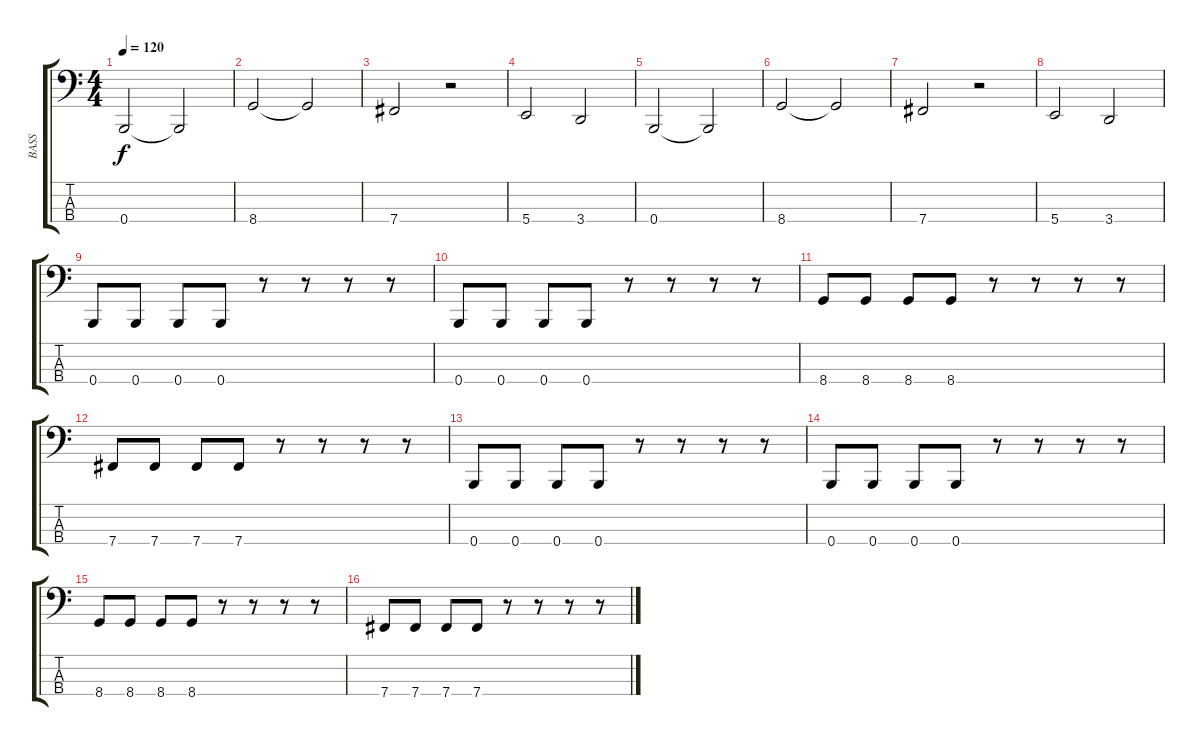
\track ("BASS" "BASS") {instrument electricbasspick}
\staff {score tabs}
\tuning (E2 B1 Gb1 B0) {hide}
\ts (4 4)
\tempo 120
\clef f4
\ks c
0.4.2{dy f} 0.4{t}.2 |
8.4.2 8.4{t}.2 |
7.4.2 r.2 |
5.4.2 3.4.2 |
0.4.2 0.4{t}.2 |
8.4.2 8.4{t}.2 |
7.4.2 r.2 |
5.4.2 3.4.2 |
0.4.8 0.4.8 0.4.8 0.4.8 r.8 r.8 r.8 r.8 |
0.4.8 0.4.8 0.4.8 0.4.8 r.8 r.8 r.8 r.8 |
8.4.8 8.4.8 8.4.8 8.4.8 r.8 r.8 r.8 r.8 |
7.4.8 7.4.8 7.4.8 7.4.8 r.8 r.8 r.8 r.8 |
0.4.8 0.4.8 0.4.8 0.4.8 r.8 r.8 r.8 r.8 |
0.4.8 0.4.8 0.4.8 0.4.8 r.8 r.8 r.8 r.8 |
8.4.8 8.4.8 8.4.8 8.4.8 r.8 r.8 r.8 r.8 |
7.4.8 7.4.8 7.4.8 7.4.8 r.8 r.8 r.8 r.8
